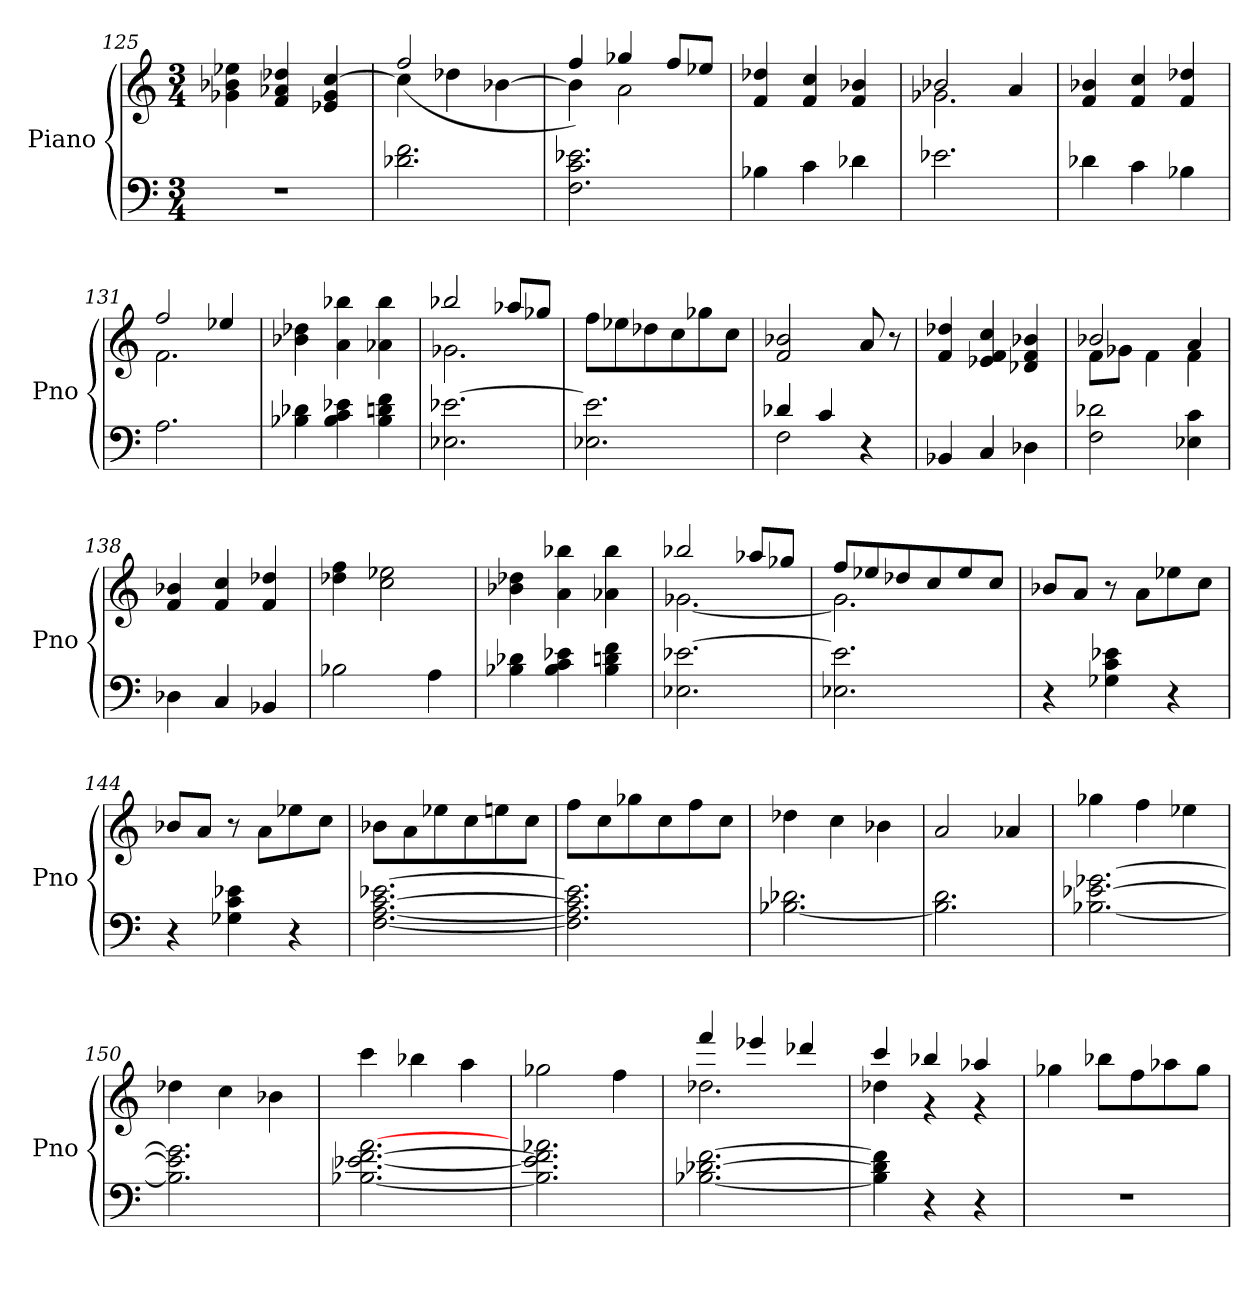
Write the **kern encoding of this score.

**kern	**kern
*part1	*part1
*staff2	*staff1
*I"Piano	*
*I'Pno	*
*clefF4	*clefG2
*k[]	*k[]
*M3/4	*M3/4
=125	=125
2.r	4g-X\ 4b-X\ 4ee-X\
.	4f/ 4a-X/ 4dd-X/
.	4e-X/ 4g-/ [4cc/
=126	=126
*	*^
2.d-X\ 2.f\	4cc\]	(2ff/
.	4dd-X\	.
.	[4b-X\	4ryy
=127	=127	=127
2.F\ 2.c\ 2.e-X\	4b-\]	4ff/)
.	2a\	4gg-X/
.	.	8ff/L
.	.	8ee-X\J
*	*v	*v
=128	=128
4B-X\	4f/ 4dd-X/
4c\	4f/ 4cc/
4d-X\	4f/ 4b-X/
=129	=129
*	*^
2.e-X\	2b-X/	2.g-X\
.	4a/	.
*	*v	*v
=130	=130
4d-X\	4f/ 4b-X/
4c\	4f/ 4cc/
4B-X\	4f/ 4dd-X/
=131	=131
*	*^
2.A\	2ff/	2.f\
.	4ee-X/	.
*	*v	*v
=132	=132
4B-X\ 4d-X\	4b-X\ 4dd-X\
4B-\ 4c\ 4e-X\	4a\ 4bb-X\
4B-\ 4dn\ 4f\	4a-X\ 4bb-\
=133	=133
*	*^
2.E-X\ [2.e-X\	2bb-X/	2.g-X\
.	8aa-X/L	.
.	8gg-X/J	.
*	*v	*v
=134	=134
2.E-X\ 2.e-]\	8ff\L
.	8ee-X\
.	8dd-X\
.	8cc\
.	8gg-X\
.	8cc\J
=135	=135
*^	*
4d-X/	2F\	2f/ 2b-X/
4c/	.	.
4r	4ryy	8a/
.	.	8r
*v	*v	*
=136	=136
4BB-X/	4f/ 4dd-X/
4C/	4e-X/ 4f/ 4cc/
4D-X\	4d-X/ 4f/ 4b-X/
=137	=137
*	*^
2F\ 2d-X\	2b-X/	8f\L
.	.	8g-X\J
.	.	4f\
4E-X\ 4c\	4a/	4f\
*	*v	*v
=138	=138
4D-X\	4f/ 4b-X/
4C/	4f/ 4cc/
4BB-X/	4f/ 4dd-X/
=139	=139
2B-X\	4dd-X\ 4ff\
.	2cc\ 2ee-X\
4A\	.
=140	=140
4B-X\ 4d-X\	4b-X\ 4dd-X\
4B-\ 4c\ 4e-X\	4a\ 4bb-X\
4B-\ 4dn\ 4f\	4a-X\ 4bb-\
=141	=141
*	*^
2.E-X\ [2.e-X\	2bb-X/	[2.g-X\
.	8aa-X/L	.
.	8gg-X/J	.
=142	=142	=142
2.E-X\ 2.e-]\	8ff/L	2.g-\]
.	8ee-X/	.
.	8dd-X/	.
.	8cc/	.
.	8ee-/	.
.	8cc/J	.
*	*v	*v
=143	=143
4r	8b-X/L
.	8a/J
4G-X\ 4c\ 4e-X\	8r
.	8a\L
4r	8ee-X\
.	8cc\J
=144	=144
4r	8b-X/L
.	8a/J
4G-X\ 4c\ 4e-X\	8r
.	8a\L
4r	8ee-X\
.	8cc\J
=145	=145
[2.F\ [2.A\ [2.c\ [2.e-X\	8b-X\L
.	8a\
.	8ee-X\
.	8cc\
.	8een\
.	8cc\J
=146	=146
2.F]\ 2.A]\ 2.c]\ 2.e-]\	8ff\L
.	8cc\
.	8gg-X\
.	8cc\
.	8ff\
.	8cc\J
=147	=147
[2.B-X\ 2.d-X\	4dd-X\
.	4cc\
.	4b-X\
=148	=148
2.B-]\ 2.d\	2a/
.	4a-X/
=149	=149
[2.B-X\ [2.e-X\ [2.g-X\	4gg-X\
.	4ff\
.	4ee-X\
=150	=150
2.B-]\ 2.e-]\ 2.g-]\	4dd-X\
.	4cc\
.	4b-X\
=151	=151
[2.B-X\ [2.e-X\ [2.f\ [2.a\	4ccc\
.	4bb-X\
.	4aa\
=152	=152
2.B-]\ 2.e-]\ 2.f]\ 2.a-X\	2gg-X\
.	4ff\
=153	=153
*	*^
[2.B-X\ [2.d-X\ [2.f\	4fff/	2.dd-X\
.	4eee-X/	.
.	4ddd-X/	.
=154	=154	=154
4B-]\ 4d-]\ 4f]\	4ccc/	4dd-X\
4r	4bb-X/	4r
4r	4aa-X/	4r
*	*v	*v
=155	=155
2.r	4gg-X\
.	8bb-X\L
.	8ff\
.	8aa-X\
.	8gg-\J
=	=
*-	*-
